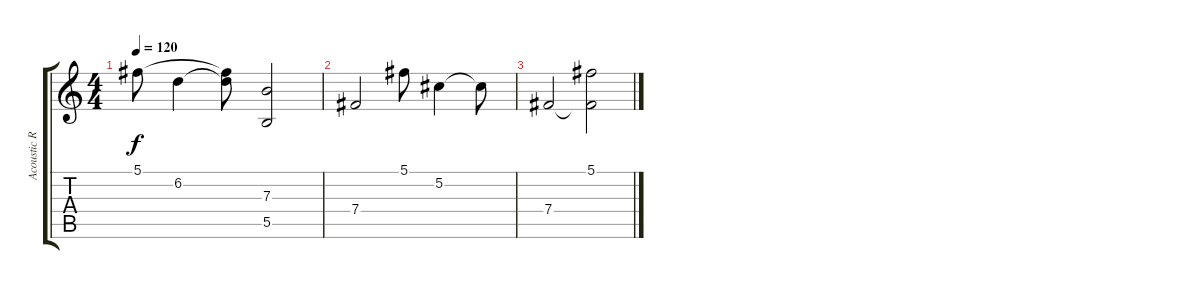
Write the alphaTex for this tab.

\track ("Acoustic Riff" "Acoustic R") {instrument acousticguitarsteel}
\staff {score tabs}
\tuning (Db4 Ab3 E3 B2 Gb2 Db2) {hide}
\ts (4 4)
\tempo 120
\clef g2
\ks c
5.1.8{dy f} 6.2.4 (5.1{t} 6.2{t}).8 (7.3 5.5{t}).2 |
7.4.2 5.1.8 5.2.4 5.2{t}.8 |
7.4.2 (5.1 7.4{t}).2
